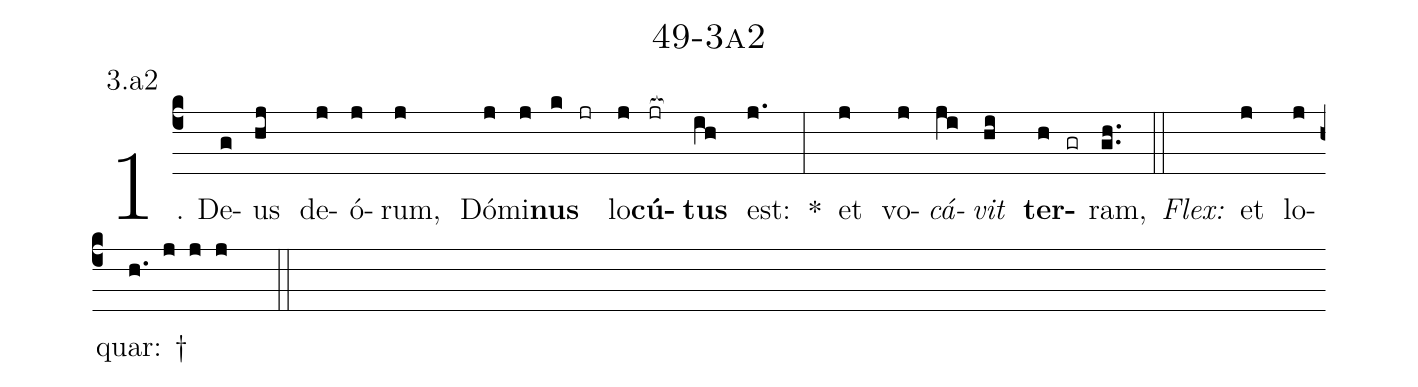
name: 49-3a2;
annotation: 3.a2;
%%
(c4)1. De(g)us(hj) de(j)ó(j)rum,(j) Dó(j)mi(j)<b>nus</b>(k jr) lo(j)<b>cú</b>(jr[ocb:1{])<b>tus</b>(ih[ocb:0}]) est:(j.) *(:) et(j) vo(j)<i>cá</i>(ji)<i>vit</i>(hi) <b>ter</b>(h gr)ram,(gh..) (::)
<i>Flex:</i>()  et(j) lo(j)quar: †(h. j j j  ::)
